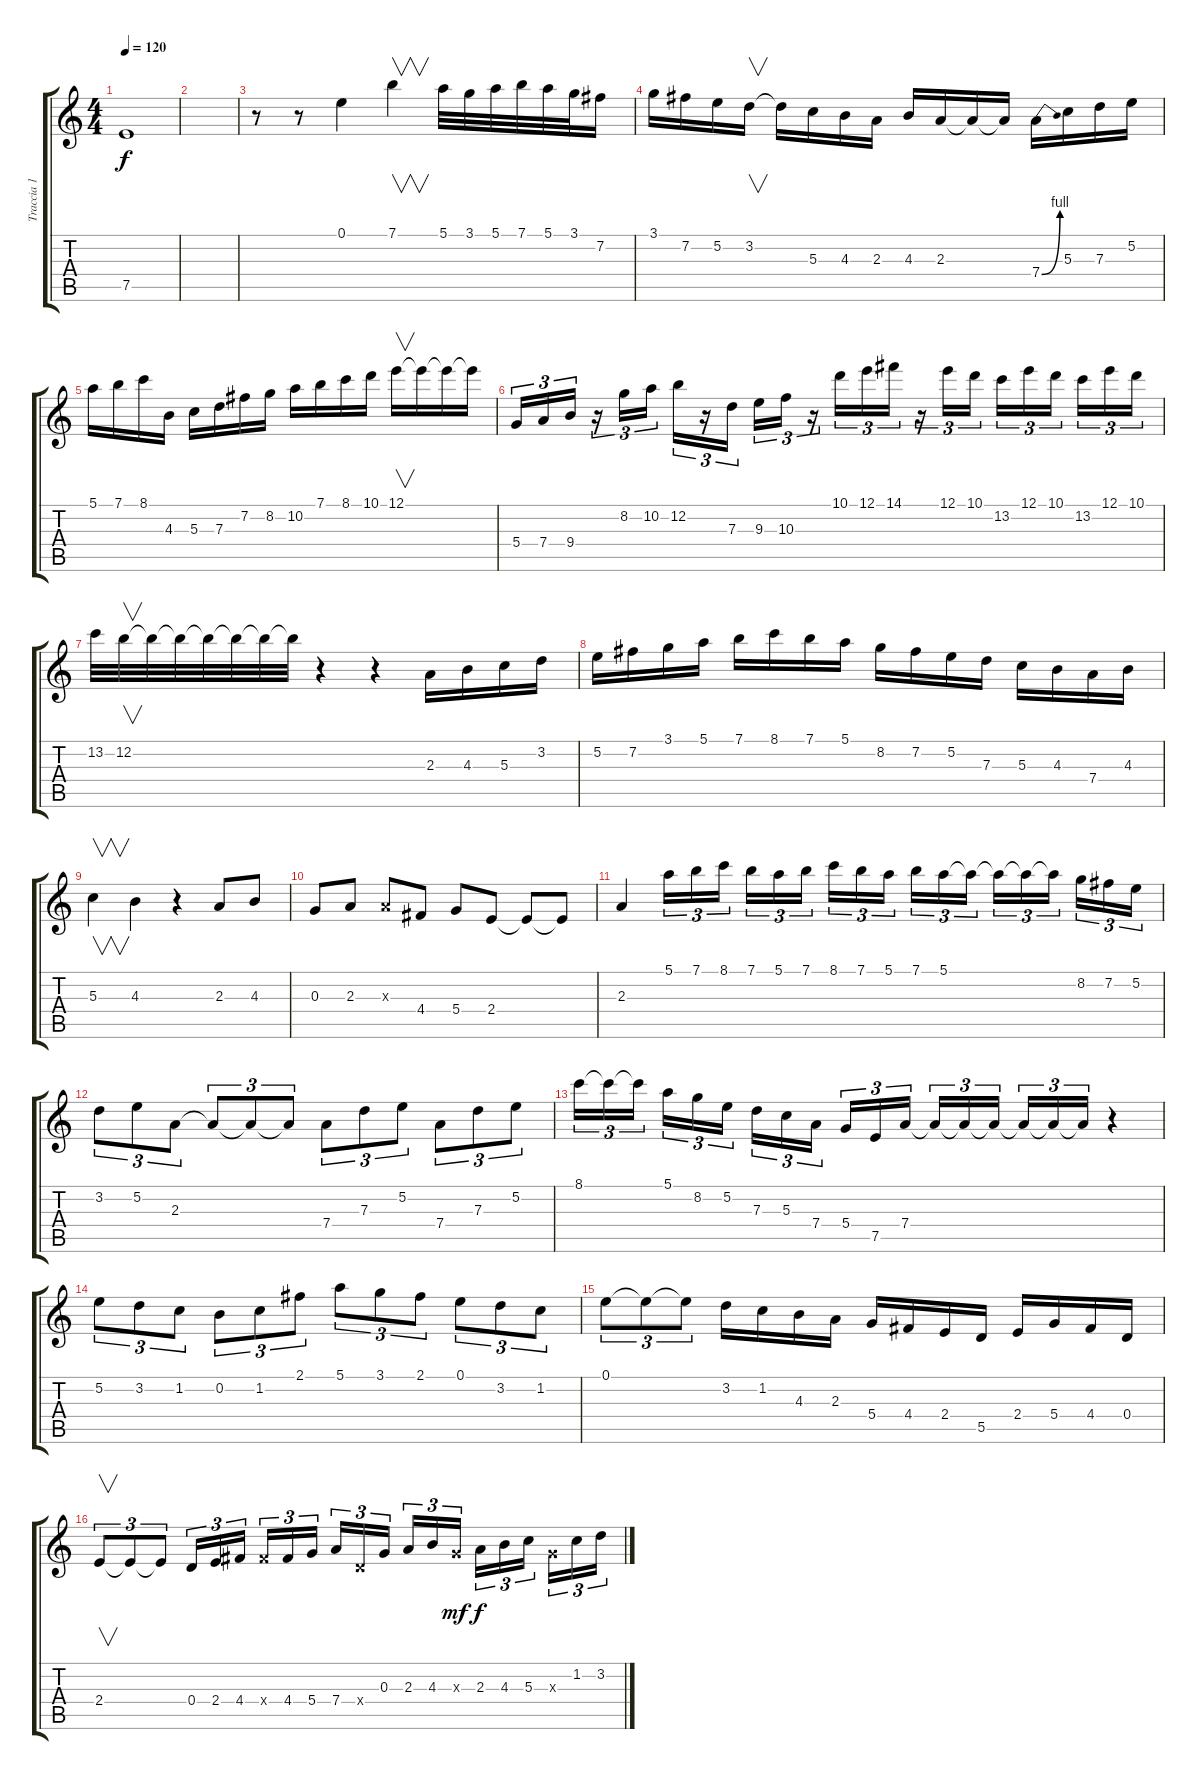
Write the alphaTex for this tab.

\track ("Traccia 1" "Traccia 1") {instrument acousticguitarnylon}
\staff {score tabs}
\tuning (E4 B3 G3 D3 A2 E2) {hide}
\ts (4 4)
\tempo 120
\clef g2
\ks c
7.5.1{dy f volume 2} |
|
r.8{volume 16 instrument distortionguitar} r.8 0.1.4 7.1.4{v} 5.1.32 3.1.32 5.1.32 7.1.32 5.1.32 3.1.32 7.2.16 |
3.1.16 7.2.16 5.2.16 3.2.16{v} 3.2{t}.16 5.3.16 4.3.16 2.3.16 4.3.16 2.3.16 2.3{t}.16 2.3{t}.16 7.4{be (bend 0 0 60 4)}.16 5.3.16 7.3.16 5.2.16 |
5.1.16 7.1.16 8.1.16 4.3.16 5.3.16 7.3.16 7.2.16 8.2.16 10.2.16 7.1.16 8.1.16 10.1.16 12.1.16{v} 12.1{t}.16 12.1{t}.16 12.1{t}.16 |
5.4.16{tu (3 2) instrument distortionguitar} 7.4.16{tu (3 2)} 9.4.16{tu (3 2)} r.16{tu (3 2)} 8.2.16{tu (3 2)} 10.2.16{tu (3 2)} 12.2.16{tu (3 2)} r.16{tu (3 2)} 7.3.16{tu (3 2)} 9.3.16{tu (3 2)} 10.3.16{tu (3 2)} r.16{tu (3 2)} 10.1.16{tu (3 2)} 12.1.16{tu (3 2)} 14.1.16{tu (3 2)} r.16{tu (3 2)} 12.1.16{tu (3 2)} 10.1.16{tu (3 2)} 13.2.16{tu (3 2)} 12.1.16{tu (3 2)} 10.1.16{tu (3 2)} 13.2.16{tu (3 2)} 12.1.16{tu (3 2)} 10.1.16{tu (3 2)} |
13.2.32 12.2.32{v} 12.2{t}.32 12.2{t}.32 12.2{t}.32 12.2{t}.32 12.2{t}.32 12.2{t}.32 r.4 r.4 2.3.16 4.3.16 5.3.16 3.2.16 |
5.2.16 7.2.16 3.1.16 5.1.16 7.1.16 8.1.16 7.1.16 5.1.16 8.2.16 7.2.16 5.2.16 7.3.16 5.3.16 4.3.16 7.4.16 4.3.16 |
5.3.4{v} 4.3.4 r.4 2.3.8 4.3.8 |
0.3.8 2.3.8 2.3{x}.8 4.4.8 5.4.8 2.4.8 2.4{t}.8 2.4{t}.8 |
2.3.4 5.1.16{tu (3 2)} 7.1.16{tu (3 2)} 8.1.16{tu (3 2)} 7.1.16{tu (3 2)} 5.1.16{tu (3 2)} 7.1.16{tu (3 2)} 8.1.16{tu (3 2)} 7.1.16{tu (3 2)} 5.1.16{tu (3 2)} 7.1.16{tu (3 2)} 5.1.16{tu (3 2)} 5.1{t}.16{tu (3 2)} 5.1{t}.16{tu (3 2)} 5.1{t}.16{tu (3 2)} 5.1{t}.16{tu (3 2)} 8.2.16{tu (3 2)} 7.2.16{tu (3 2)} 5.2.16{tu (3 2)} |
3.2.8{tu (3 2)} 5.2.8{tu (3 2)} 2.3.8{tu (3 2)} 2.3{t}.8{tu (3 2)} 2.3{t}.8{tu (3 2)} 2.3{t}.8{tu (3 2)} 7.4.8{tu (3 2)} 7.3.8{tu (3 2)} 5.2.8{tu (3 2)} 7.4.8{tu (3 2)} 7.3.8{tu (3 2)} 5.2.8{tu (3 2)} |
8.1.16{tu (3 2)} 8.1{t}.16{tu (3 2)} 8.1{t}.16{tu (3 2)} 5.1.16{tu (3 2)} 8.2.16{tu (3 2)} 5.2.16{tu (3 2)} 7.3.16{tu (3 2)} 5.3.16{tu (3 2)} 7.4.16{tu (3 2)} 5.4.16{tu (3 2)} 7.5.16{tu (3 2)} 7.4.16{tu (3 2)} 7.4{t}.16{tu (3 2)} 7.4{t}.16{tu (3 2)} 7.4{t}.16{tu (3 2)} 7.4{t}.16{tu (3 2)} 7.4{t}.16{tu (3 2)} 7.4{t}.16{tu (3 2)} r.4 |
5.2.8{tu (3 2)} 3.2.8{tu (3 2)} 1.2.8{tu (3 2)} 0.2.8{tu (3 2)} 1.2.8{tu (3 2)} 2.1.8{tu (3 2)} 5.1.8{tu (3 2)} 3.1.8{tu (3 2)} 2.1.8{tu (3 2)} 0.1.8{tu (3 2)} 3.2.8{tu (3 2)} 1.2.8{tu (3 2)} |
0.1.8{tu (3 2)} 0.1{t}.8{tu (3 2)} 0.1{t}.8{tu (3 2)} 3.2.16 1.2.16 4.3.16 2.3.16 5.4.16 4.4.16 2.4.16 5.5.16 2.4.16 5.4.16 4.4.16 0.4.16 |
2.4.8{v tu (3 2)} 2.4{t}.8{tu (3 2)} 2.4{t}.8{tu (3 2)} 0.4.16{tu (3 2)} 2.4.16{tu (3 2)} 4.4.16{tu (3 2)} 4.4{x}.16{tu (3 2)} 4.4.16{tu (3 2)} 5.4.16{tu (3 2)} 7.4.16{tu (3 2)} 0.4{x}.16{tu (3 2)} 0.3.16{tu (3 2)} 2.3.16{tu (3 2)} 4.3.16{tu (3 2)} 0.3{x}.16{tu (3 2) dy mf} 2.3.16{tu (3 2) dy f} 4.3.16{tu (3 2)} 5.3.16{tu (3 2)} 0.3{x}.16{tu (3 2)} 1.2.16{tu (3 2)} 3.2.16{tu (3 2)}
